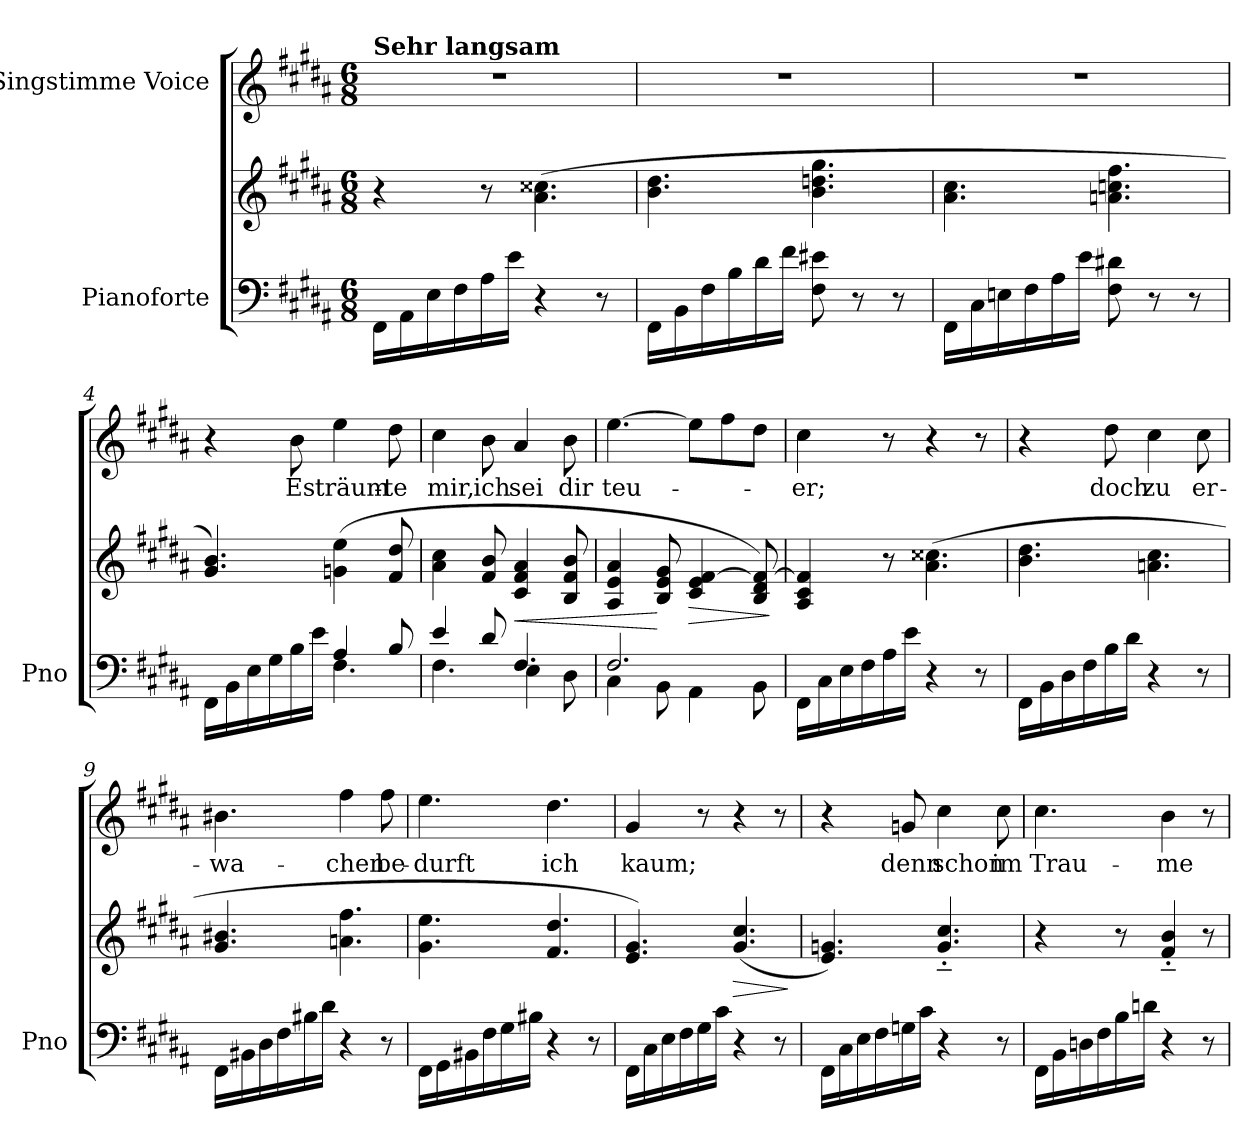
**kern	**kern	**dynam	**kern	**text
*part2	*part2	*part2	*part1	*part1
*staff3	*staff2	*staff2/3	*staff1	*staff1
*I"Pianoforte	*	*	*I"Singstimme Voice	*
*I'Pno	*	*	*	*
*clefF4	*clefG2	*	*clefG2	*
*k[f#c#g#d#a#]	*k[f#c#g#d#a#]	*	*k[f#c#g#d#a#]	*
*M6/8	*M6/8	*	*M6/8	*
=1	=1	=1	=1	=1
!	!	!	!LO:TX:a:B:t=Sehr langsam	!
!	!	!LO:DY:b	!	!
!	!	!LO:DY:n=1:b	!	!
16FF#\LL	4r	other-dynamics p	2.r	.
16AA#\	.	.	.	.
16E\	.	.	.	.
16F#\	.	.	.	.
16A#\	8r	.	.	.
16e\JJ	.	.	.	.
4r	(4.a#\ 4.cc##X\	.	.	.
8r	.	.	.	.
=2	=2	=2	=2	=2
16FF#\LL	4.b\ 4.dd#\	.	2.r	.
16BB\	.	.	.	.
16F#\	.	.	.	.
16B\	.	.	.	.
16d#\	.	.	.	.
16f#\JJ	.	.	.	.
8F#\ 8e#X\	4.b\ 4.ddn\ 4.gg#\	.	.	.
8r	.	.	.	.
8r	.	.	.	.
=3	=3	=3	=3	=3
16FF#\LL	4.a#\ 4.cc#\	.	2.r	.
16C#\	.	.	.	.
16En\	.	.	.	.
16F#\	.	.	.	.
16A#\	.	.	.	.
16e\JJ	.	.	.	.
8F#\ 8d#X\	4.an\ 4.ccn\ 4.ff#\	.	.	.
8r	.	.	.	.
8r	.	.	.	.
=4	=4	=4	=4	=4
*^	*	*	*	*
4.ryy	16FF#\LL	4.g#/ 4.b/)	.	4r	.
.	16BB\	.	.	.	.
.	16E\	.	.	.	.
.	16G#\	.	.	.	.
.	16B\	.	.	8b\	Es
.	16e\JJ	.	.	.	.
4A#/	4.F#\	(4gn\ 4ee\	.	4ee\	träum-
8B/	.	8f#/ 8dd#/	.	8dd#\	-te
=5	=5	=5	=5	=5	=5
4e/	4.F#\	4a#\ 4cc#\	.	4cc#\	mir,
8d#/	.	8f#/ 8b/	.	8b\	ich
!	!	!	!LO:HP:b	!	!
4.F#/	4E\	4c#/ 4f#/ 4a#/	<	4a#/	sei
.	8D#\	8B/ 8f#/ 8b/	.	8b\	dir
=6	=6	=6	=6	=6	=6
2.F#/	4C#\	4A#/ 4e/ 4a#/	.	[4.ee\	teu-
.	8BB\	8B/ 8e/ 8g#/	[	.	.
!	!	!	!LO:HP:b	!	!
.	4AA#\	4c#/ 4e/ [4f#/	>	8ee\L]	.
.	.	.	.	8ff#\	.
.	8BB\	8B/ 8d#/ 8f#/_)	.	8dd#\J	.
*v	*v	*	*	*	*
.	.	]	.	.
=7	=7	=7	=7	=7
16FF#\LL	4A#/ 4c#/ 4f#/]	.	4cc#\	-er;
16C#\	.	.	.	.
16E\	.	.	.	.
16F#\	.	.	.	.
16A#\	8r	.	8r	.
16e\JJ	.	.	.	.
4r	(4.a#\ 4.cc##X\	.	4r	.
8r	.	.	8r	.
=8	=8	=8	=8	=8
16FF#\LL	4.b\ 4.dd#\	.	4r	.
16BB\	.	.	.	.
16D#\	.	.	.	.
16F#\	.	.	.	.
16B\	.	.	8dd#\	doch
16d#\JJ	.	.	.	.
4r	4.an\ 4.cc#\	.	4cc#\	zu
8r	.	.	8cc#\	er-
=9	=9	=9	=9	=9
16FF#\LL	4.g#/ 4.b#X/	.	4.b#X\	-wa-
16BB#X\	.	.	.	.
16D#\	.	.	.	.
16F#\	.	.	.	.
16B#X\	.	.	.	.
16d#\JJ	.	.	.	.
4r	4.an\ 4.ff#\	.	4ff#\	-chen
8r	.	.	8ff#\	be-
=10	=10	=10	=10	=10
16FF#\LL	4.g#\ 4.ee\	.	4.ee\	-durft
16GG#\	.	.	.	.
16BB#X\	.	.	.	.
16F#\	.	.	.	.
16G#\	.	.	.	.
16B#X\JJ	.	.	.	.
4r	4.f#/ 4.dd#/	.	4.dd#\	ich
8r	.	.	.	.
=11	=11	=11	=11	=11
16FF#\LL	4.e/ 4.g#/)	.	4g#/	kaum;
16C#\	.	.	.	.
16E\	.	.	.	.
16F#\	.	.	.	.
16G#\	.	.	8r	.
16c#\JJ	.	.	.	.
!	!	!LO:HP:b	!	!
4r	(4.g#/ 4.cc#/	>	4r	.
8r	.	.	8r	.
.	.	]	.	.
=12	=12	=12	=12	=12
16FF#\LL	4.e/ 4.gn/)	.	4r	.
16C#\	.	.	.	.
16E\	.	.	.	.
16F#\	.	.	.	.
16Gn\	.	.	8gn/	denn
16c#\JJ	.	.	.	.
4r	4.g/'~ 4.cc#/'~	.	4cc#\	schon
8r	.	.	8cc#\	im
=13	=13	=13	=13	=13
16FF#\LL	4r	.	4.cc#\	Trau-
16BB\	.	.	.	.
16Dn\	.	.	.	.
16F#\	.	.	.	.
16B\	8r	.	.	.
16dn\JJ	.	.	.	.
4r	4f#/'~ 4b/'~	.	4b\	-me
8r	8r	.	8r	.
=	=	=	=	=
*-	*-	*-	*-	*-
